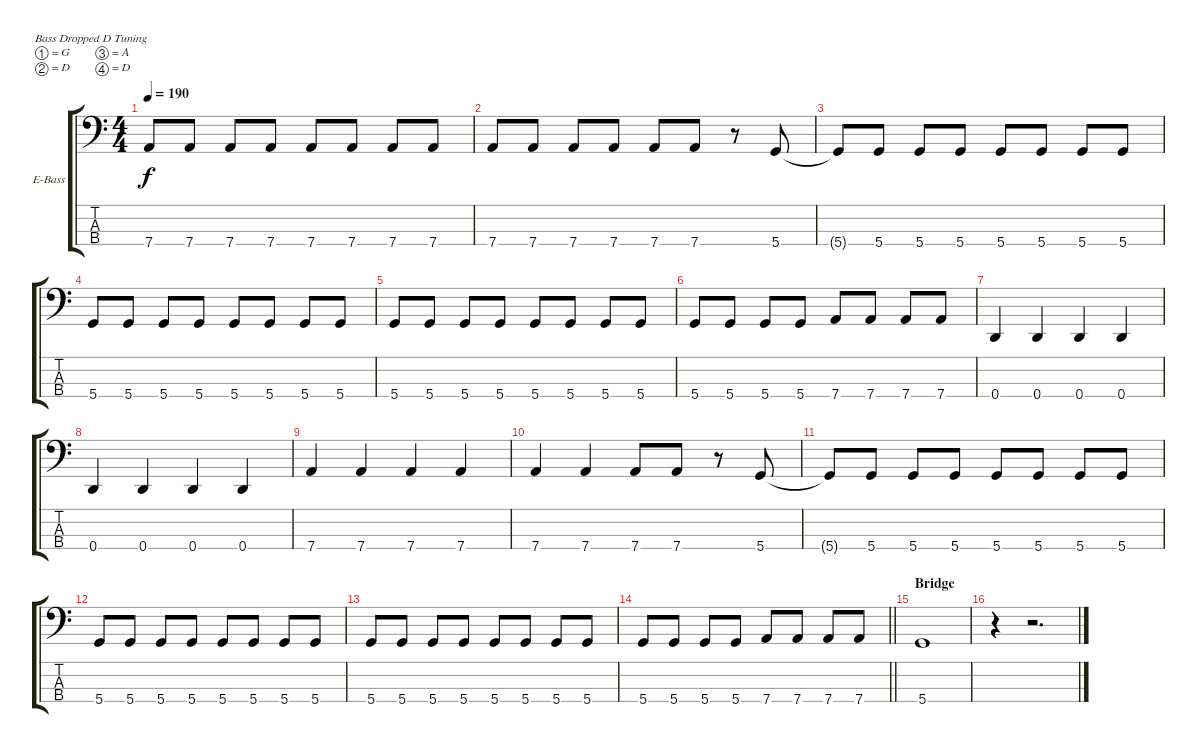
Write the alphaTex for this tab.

\bracketExtendMode groupsimilarinstruments
\firstSystemTrackNameOrientation horizontal
\otherSystemsTrackNameOrientation horizontal
\track ("Zack" "E-Bass") {instrument electricbassfinger}
\staff {score tabs}
\tuning (G2 D2 A1 D1)
\ts (4 4)
\tempo 190
\clef f4
\ks c
7.4.8{dy f} 7.4.8 7.4.8 7.4.8 7.4.8 7.4.8 7.4.8 7.4.8 |
7.4.8 7.4.8 7.4.8 7.4.8 7.4.8 7.4.8 r.8 5.4.8 |
5.4{t}.8 5.4.8 5.4.8 5.4.8 5.4.8 5.4.8 5.4.8 5.4.8 |
5.4.8 5.4.8 5.4.8 5.4.8 5.4.8 5.4.8 5.4.8 5.4.8 |
5.4.8 5.4.8 5.4.8 5.4.8 5.4.8 5.4.8 5.4.8 5.4.8 |
5.4.8 5.4.8 5.4.8 5.4.8 7.4.8 7.4.8 7.4.8 7.4.8 |
0.4.4 0.4.4 0.4.4 0.4.4 |
0.4.4 0.4.4 0.4.4 0.4.4 |
7.4.4 7.4.4 7.4.4 7.4.4 |
7.4.4 7.4.4 7.4.8 7.4.8 r.8 5.4.8 |
5.4{t}.8 5.4.8 5.4.8 5.4.8 5.4.8 5.4.8 5.4.8 5.4.8 |
5.4.8 5.4.8 5.4.8 5.4.8 5.4.8 5.4.8 5.4.8 5.4.8 |
5.4.8 5.4.8 5.4.8 5.4.8 5.4.8 5.4.8 5.4.8 5.4.8 |
\barLineRight lightlight
5.4.8 5.4.8 5.4.8 5.4.8 7.4.8 7.4.8 7.4.8 7.4.8 |
\section ("" "Bridge")
5.4.1 |
r.4 r.2{d}
